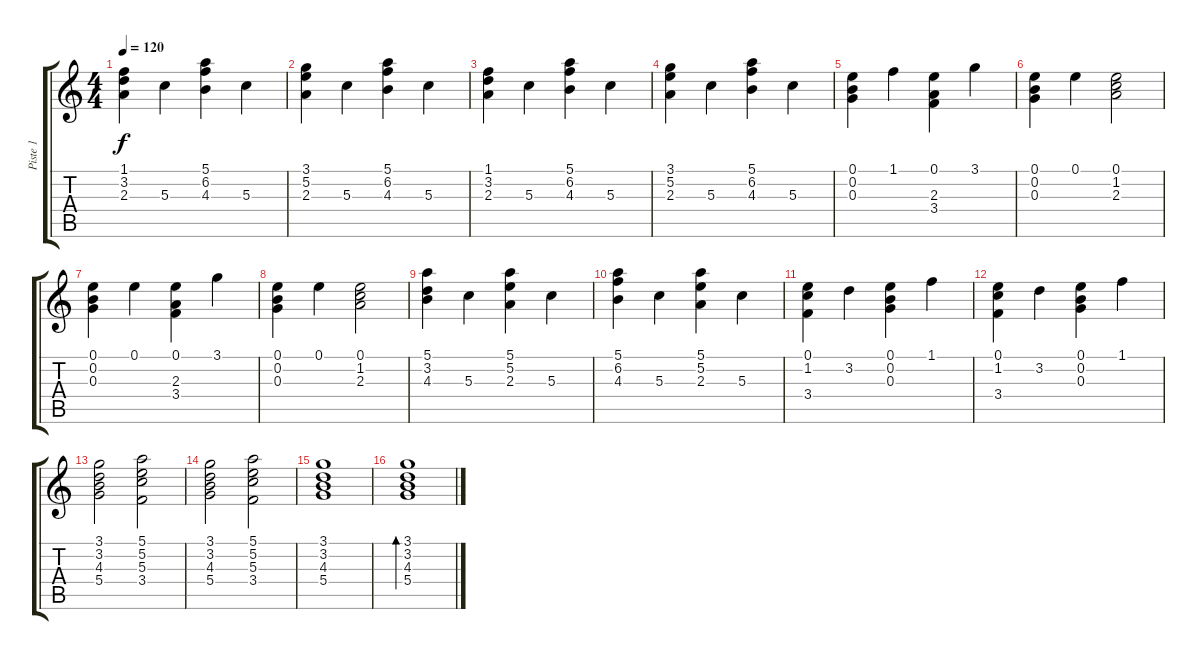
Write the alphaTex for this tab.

\track ("Piste 1" "Piste 1") {instrument acousticguitarnylon}
\staff {score tabs}
\tuning (E4 B3 G3 D3 A2 E2) {hide}
\ts (4 4)
\tempo 120
\clef g2
\ks c
(1.1 3.2 2.3).4{dy f} 5.3.4 (5.1 6.2 4.3).4 5.3.4 |
(3.1 5.2 2.3).4 5.3.4 (5.1 6.2 4.3).4 5.3.4 |
(1.1 3.2 2.3).4 5.3.4 (5.1 6.2 4.3).4 5.3.4 |
(3.1 5.2 2.3).4 5.3.4 (5.1 6.2 4.3).4 5.3.4 |
(0.1 0.2 0.3).4 1.1.4 (0.1 2.3 3.4).4 3.1.4 |
(0.1 0.2 0.3).4 0.1.4 (0.1 1.2 2.3).2 |
(0.1 0.2 0.3).4 0.1.4 (0.1 2.3 3.4).4 3.1.4 |
(0.1 0.2 0.3).4 0.1.4 (0.1 1.2 2.3).2 |
(5.1 3.2 4.3).4 5.3.4 (5.1 5.2 2.3).4 5.3.4 |
(5.1 6.2 4.3).4 5.3.4 (5.1 5.2 2.3).4 5.3.4 |
(0.1 1.2 3.4).4 3.2.4 (0.1 0.2 0.3).4 1.1.4 |
(0.1 1.2 3.4).4 3.2.4 (0.1 0.2 0.3).4 1.1.4 |
(3.1 3.2 4.3 5.4).2 (5.1 5.2 5.3 3.4).2 |
(3.1 3.2 4.3 5.4).2 (5.1 5.2 5.3 3.4).2 |
(3.1 3.2 4.3 5.4).1 |
(3.1 3.2 4.3 5.4).1{bd 480}
